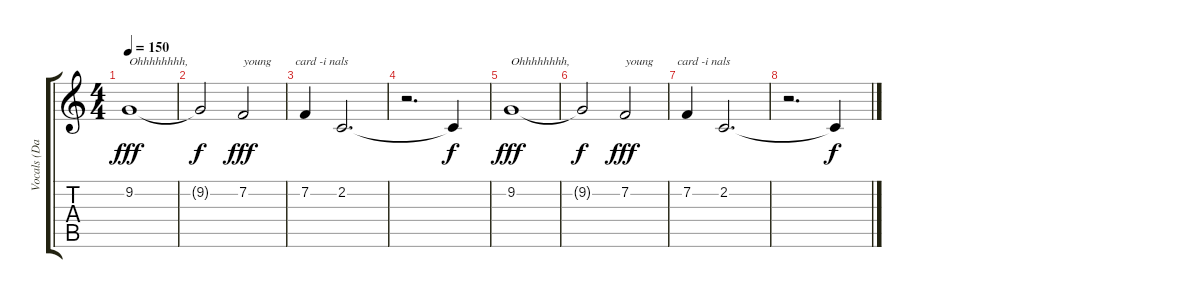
\track ("Vocals (Dallas Green) " "Vocals (Da") {instrument voiceoohs}
\staff {score tabs}
\tuning (Eb4 Bb3 Gb3 Db3 Ab2 Eb2) {hide}
\ts (4 4)
\tempo 150
\clef g2
\ks c
9.2.1{txt "Ohhhhhhhh," dy fff} |
9.2{t}.2{dy f} 7.2.2{txt "young        card -i nals" dy fff} |
7.2.4 2.2.2{d} |
r.2{d} 2.2{t}.4{dy f} |
9.2.1{txt "Ohhhhhhhh," dy fff} |
9.2{t}.2{dy f} 7.2.2{txt "young        card -i nals" dy fff} |
7.2.4 2.2.2{d} |
r.2{d} 2.2{t}.4{dy f}
